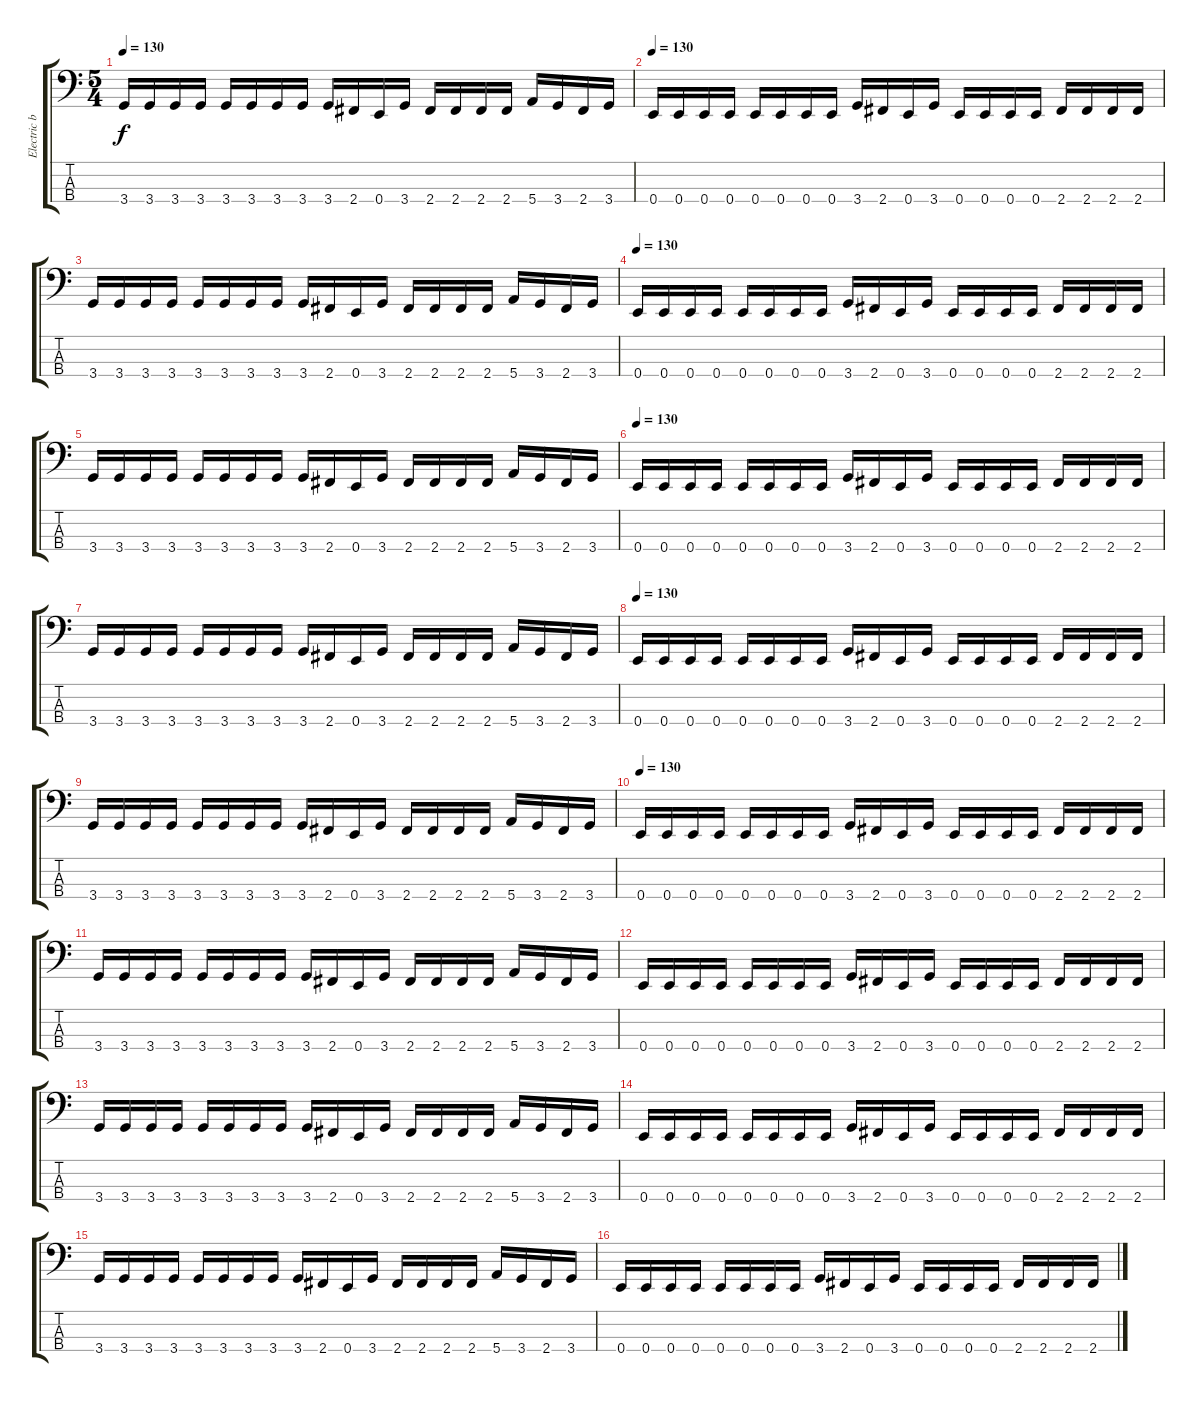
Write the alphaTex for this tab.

\track ("Electric bass" "Electric b") {instrument electricbassfinger}
\staff {score tabs}
\tuning (G2 D2 A1 E1) {hide}
\ts (5 4)
\tempo 130
\clef f4
\ks c
3.4.16{dy f} 3.4.16 3.4.16 3.4.16 3.4.16 3.4.16 3.4.16 3.4.16 3.4.16 2.4.16 0.4.16 3.4.16 2.4.16 2.4.16 2.4.16 2.4.16 5.4.16 3.4.16 2.4.16 3.4.16 |
\tempo 130
0.4.16 0.4.16 0.4.16 0.4.16 0.4.16 0.4.16 0.4.16 0.4.16 3.4.16 2.4.16 0.4.16 3.4.16 0.4.16 0.4.16 0.4.16 0.4.16 2.4.16 2.4.16 2.4.16 2.4.16 |
3.4.16 3.4.16 3.4.16 3.4.16 3.4.16 3.4.16 3.4.16 3.4.16 3.4.16 2.4.16 0.4.16 3.4.16 2.4.16 2.4.16 2.4.16 2.4.16 5.4.16 3.4.16 2.4.16 3.4.16 |
\tempo 130
0.4.16 0.4.16 0.4.16 0.4.16 0.4.16 0.4.16 0.4.16 0.4.16 3.4.16 2.4.16 0.4.16 3.4.16 0.4.16 0.4.16 0.4.16 0.4.16 2.4.16 2.4.16 2.4.16 2.4.16 |
3.4.16 3.4.16 3.4.16 3.4.16 3.4.16 3.4.16 3.4.16 3.4.16 3.4.16 2.4.16 0.4.16 3.4.16 2.4.16 2.4.16 2.4.16 2.4.16 5.4.16 3.4.16 2.4.16 3.4.16 |
\tempo 130
0.4.16 0.4.16 0.4.16 0.4.16 0.4.16 0.4.16 0.4.16 0.4.16 3.4.16 2.4.16 0.4.16 3.4.16 0.4.16 0.4.16 0.4.16 0.4.16 2.4.16 2.4.16 2.4.16 2.4.16 |
3.4.16 3.4.16 3.4.16 3.4.16 3.4.16 3.4.16 3.4.16 3.4.16 3.4.16 2.4.16 0.4.16 3.4.16 2.4.16 2.4.16 2.4.16 2.4.16 5.4.16 3.4.16 2.4.16 3.4.16 |
\tempo 130
0.4.16 0.4.16 0.4.16 0.4.16 0.4.16 0.4.16 0.4.16 0.4.16 3.4.16 2.4.16 0.4.16 3.4.16 0.4.16 0.4.16 0.4.16 0.4.16 2.4.16 2.4.16 2.4.16 2.4.16 |
3.4.16 3.4.16 3.4.16 3.4.16 3.4.16 3.4.16 3.4.16 3.4.16 3.4.16 2.4.16 0.4.16 3.4.16 2.4.16 2.4.16 2.4.16 2.4.16 5.4.16 3.4.16 2.4.16 3.4.16 |
\tempo 130
0.4.16 0.4.16 0.4.16 0.4.16 0.4.16 0.4.16 0.4.16 0.4.16 3.4.16 2.4.16 0.4.16 3.4.16 0.4.16 0.4.16 0.4.16 0.4.16 2.4.16 2.4.16 2.4.16 2.4.16 |
3.4.16 3.4.16 3.4.16 3.4.16 3.4.16 3.4.16 3.4.16 3.4.16 3.4.16 2.4.16 0.4.16 3.4.16 2.4.16 2.4.16 2.4.16 2.4.16 5.4.16 3.4.16 2.4.16 3.4.16 |
0.4.16 0.4.16 0.4.16 0.4.16 0.4.16 0.4.16 0.4.16 0.4.16 3.4.16 2.4.16 0.4.16 3.4.16 0.4.16 0.4.16 0.4.16 0.4.16 2.4.16 2.4.16 2.4.16 2.4.16 |
3.4.16 3.4.16 3.4.16 3.4.16 3.4.16 3.4.16 3.4.16 3.4.16 3.4.16 2.4.16 0.4.16 3.4.16 2.4.16 2.4.16 2.4.16 2.4.16 5.4.16 3.4.16 2.4.16 3.4.16 |
0.4.16 0.4.16 0.4.16 0.4.16 0.4.16 0.4.16 0.4.16 0.4.16 3.4.16 2.4.16 0.4.16 3.4.16 0.4.16 0.4.16 0.4.16 0.4.16 2.4.16 2.4.16 2.4.16 2.4.16 |
3.4.16 3.4.16 3.4.16 3.4.16 3.4.16 3.4.16 3.4.16 3.4.16 3.4.16 2.4.16 0.4.16 3.4.16 2.4.16 2.4.16 2.4.16 2.4.16 5.4.16 3.4.16 2.4.16 3.4.16 |
0.4.16 0.4.16 0.4.16 0.4.16 0.4.16 0.4.16 0.4.16 0.4.16 3.4.16 2.4.16 0.4.16 3.4.16 0.4.16 0.4.16 0.4.16 0.4.16 2.4.16 2.4.16 2.4.16 2.4.16
